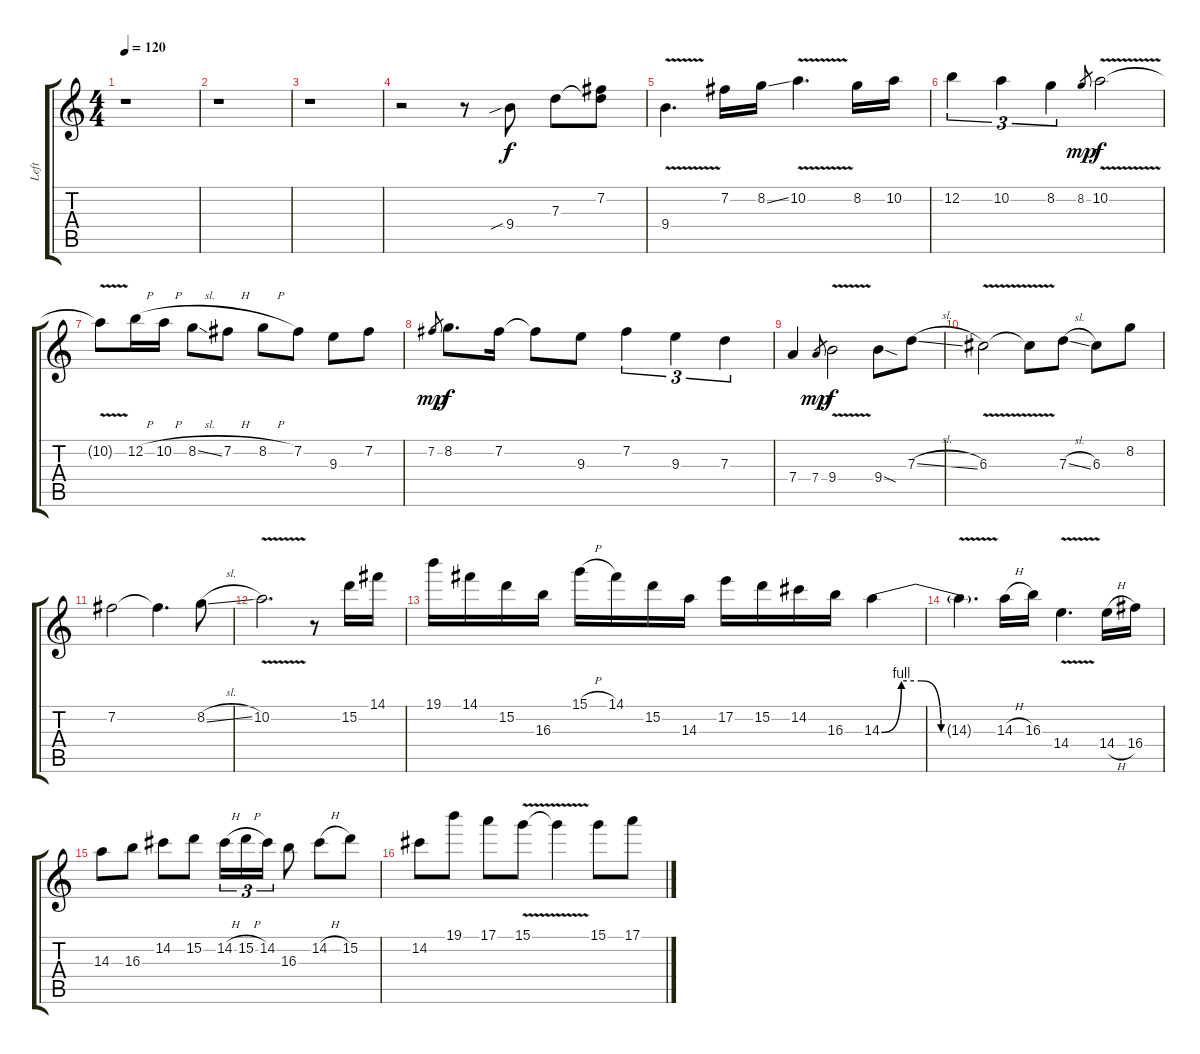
\track ("Left" "Left") {instrument acousticguitarsteel}
\staff {score tabs}
\tuning (E4 B3 G3 D3 A2 E2) {hide}
\ts (4 4)
\tempo 120
\clef g2
\ks c
r.1{dy f instrument acousticguitarsteel} |
r.1 |
r.1 |
r.2 r.8 9.4{sib}.8 7.3.8 (7.2 7.3{t}).8 |
9.4{v}.4{d} 7.2.16 8.2{ss}.16 10.2{v}.4{d} 8.2.16 10.2.16 |
12.2.4{tu (3 2)} 10.2.4{tu (3 2)} 8.2.4{tu (3 2)} 8.2.8{gr dy mp} 10.2{v}.2{dy f} |
10.2{v t}.8 12.2{h}.16 10.2{h}.16 8.2{sl}.8 7.2{h}.8 8.2{h}.8 7.2.8 9.3.8 7.2.8 |
7.2.8{gr dy mp} 8.2.8{d dy f} 7.2.16 7.2{t}.8 9.3.8 7.2.4{tu (3 2)} 9.3.4{tu (3 2)} 7.3.4{tu (3 2)} |
7.4.4 7.4.8{gr dy mp} 9.4{v}.2{dy f} 9.4{sod}.8 7.3{sl}.8 |
6.3{v}.2 6.3{v t}.8 7.3{sl}.8 6.3.8 8.2.8 |
7.2.2 7.2{t}.4{d} 8.2{sl}.8 |
10.2{v}.2{d} r.8 15.2.16 14.1.16 |
19.1.16 14.1.16 15.2.16 16.3.16 15.1{h}.16 14.1.16 15.2.16 14.3.16 17.2.16 15.2.16 14.2.16 16.3.16 14.3{be (custom 0 0 15 4 30 4 45 0 60 0)}.4 |
14.3{be (hold 0 0 60 0) v t}.4{d} 14.3{h}.16 16.3.16 14.4{v}.4{d} 14.4{h}.16 16.4.16 |
14.3.8 16.3.8 14.2.8 15.2.8 14.2{h}.16{tu (3 2)} 15.2{h}.16{tu (3 2)} 14.2.16{tu (3 2)} 16.3.8 14.2{h}.8 15.2.8 |
14.2.8 19.1.8 17.1.8 15.1{v}.8 15.1{v t}.4 15.1.8 17.1.8
